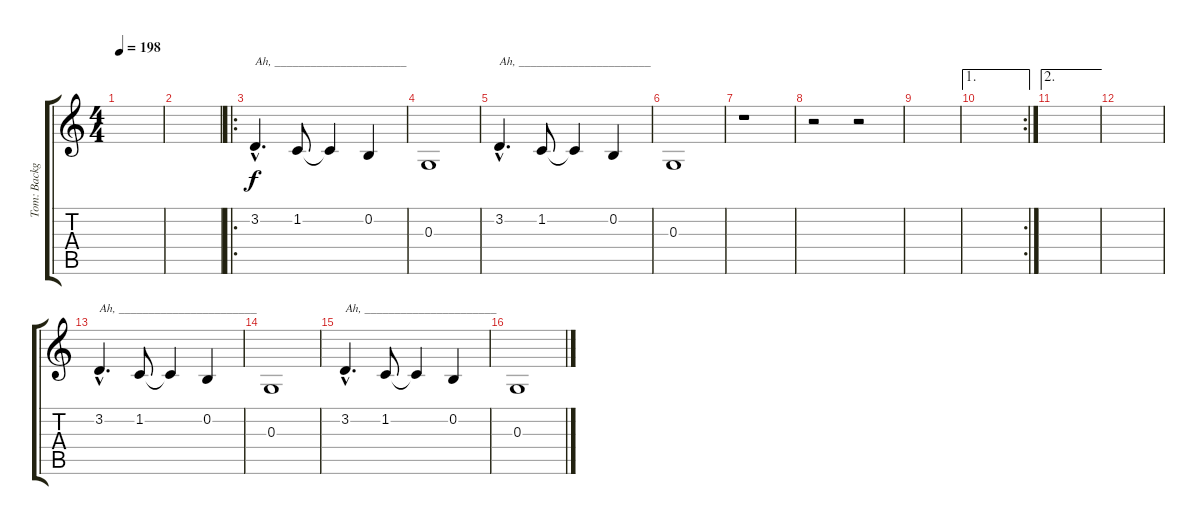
\track ("Tom: Background Vocals" "Tom: Backg") {instrument tenorsax}
\staff {score tabs}
\tuning (E4 B3 G3 D3 A2 E2) {hide}
\ts (4 4)
\tempo 198
\clef g2
\ks c
|
|
\ro
3.2{hac}.4{d txt "Ah, ______________________"} 1.2.8 1.2{t}.4 0.2.4 |
0.3.1 |
3.2{hac}.4{d txt "Ah, ______________________"} 1.2.8 1.2{t}.4 0.2.4 |
0.3.1 |
r.1 |
r.2 r.2 |
|
\ae 1
\rc 2
|
\ae 2
|
|
3.2{hac}.4{d txt "Ah, _______________________"} 1.2.8 1.2{t}.4 0.2.4 |
0.3.1 |
3.2{hac}.4{d txt "Ah, ______________________"} 1.2.8 1.2{t}.4 0.2.4 |
0.3.1
